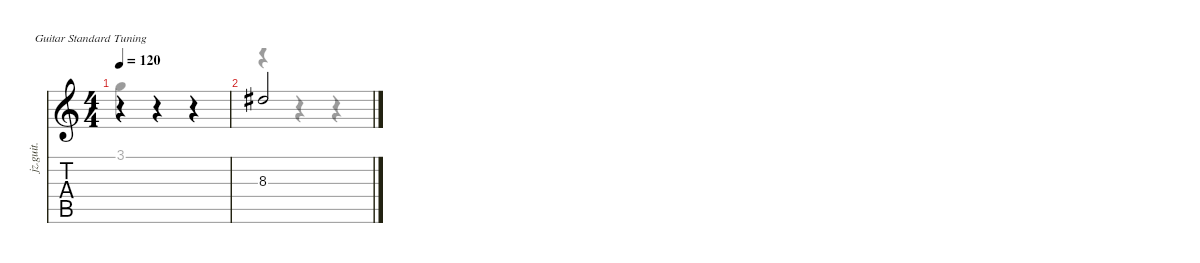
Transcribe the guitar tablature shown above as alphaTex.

\defaultSystemsLayout 4
\hideDynamics
\bracketExtendMode nobrackets
\otherSystemsTrackNameOrientation horizontal
\track ("Electric Guitar" "jz.guit.") {instrument electricguitarjazz}
\staff {score tabs}
\tuning (E4 B3 G3 D3 A2 E2)
\voice
\ts (4 4)
\tempo 120
\clef g2
\ks c
r.4{dy mf instrument electricguitarjazz beam Up} r.4{beam Up} r.4{beam Up} |
8.3{acc #}.2{beam Up}
\voice
\clef g2
\ottava regular
\simile none
\ks c
3.1.4{dy mf beam Down} |
r.4{beam Down} r.4{beam Down} r.4{beam Down}
